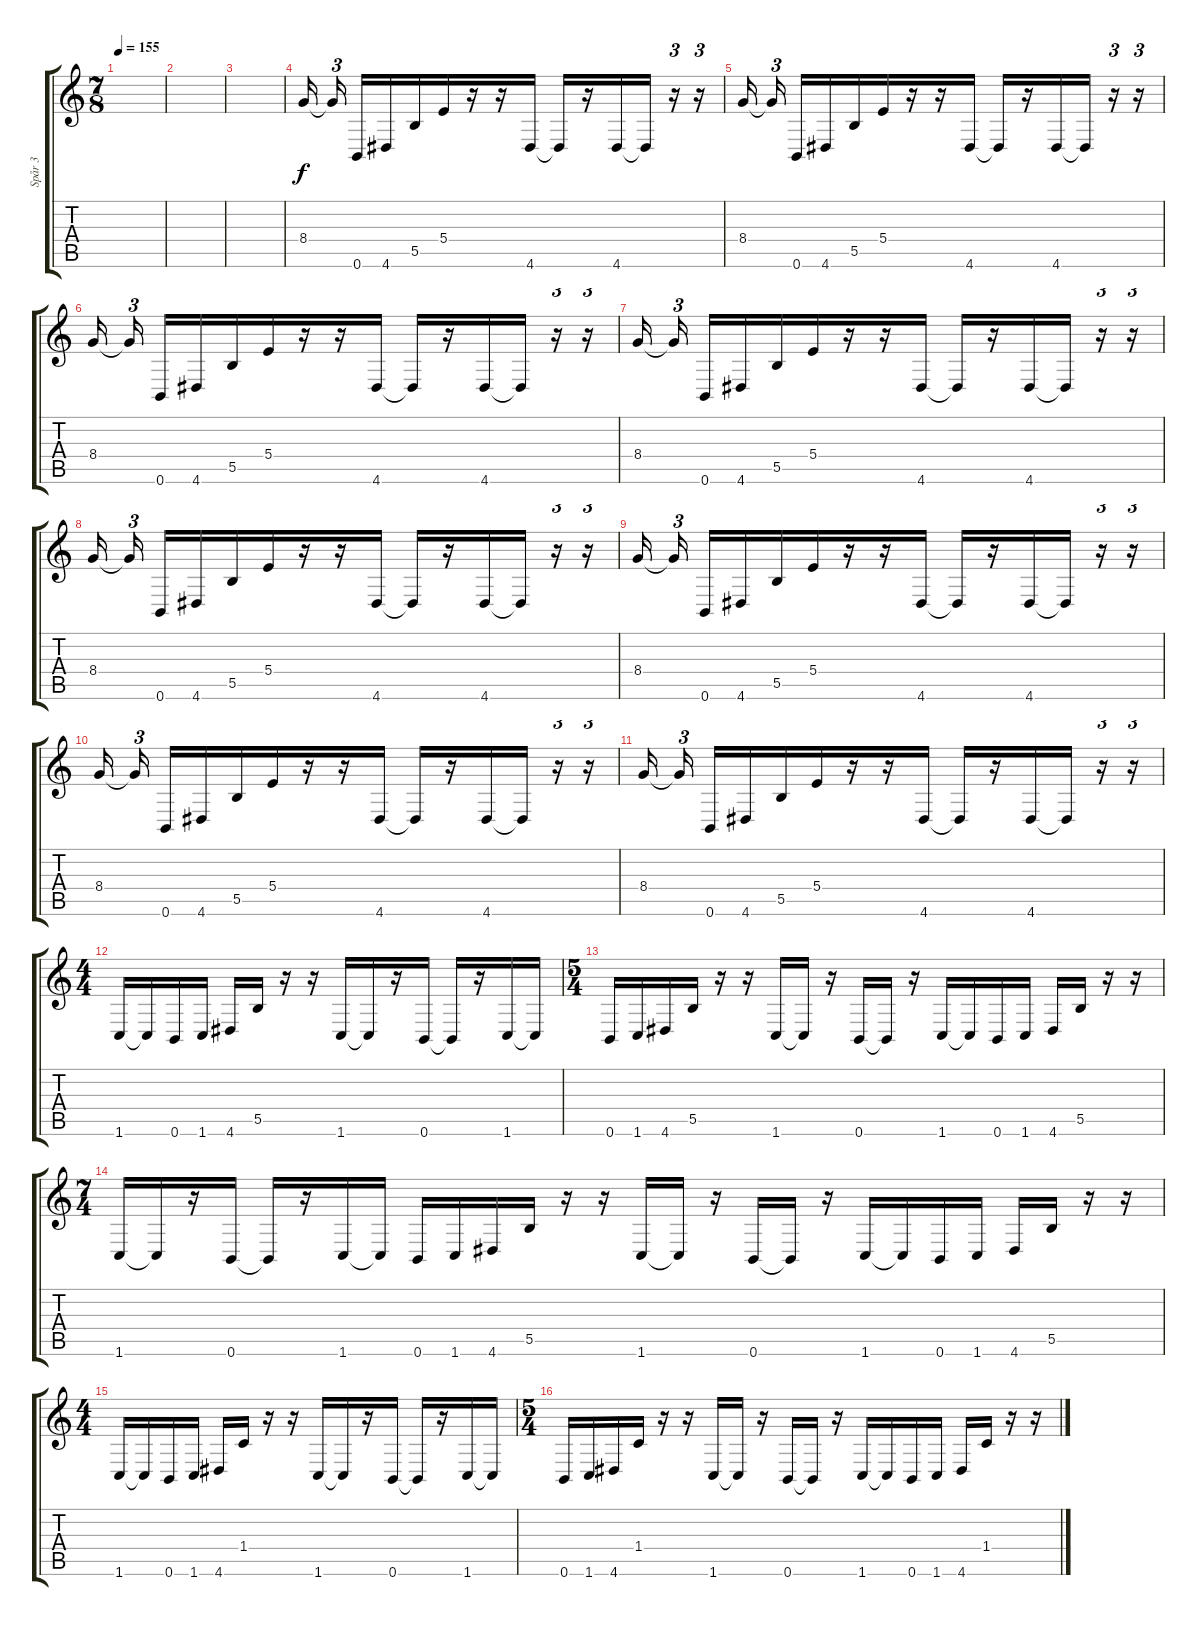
\track ("Spår 3" "Spår 3") {instrument electricbasspick}
\staff {score tabs}
\tuning (Db4 Ab3 E3 B2 Gb2 B1) {hide}
\ts (7 8)
\tempo 155
\clef g2
\ks c
|
|
|
8.4.16{beam splitsecondary} 8.4{t}.16{tu (3 2)} 0.6.16 4.6.16 5.5.16 5.4.16 r.16 r.16 4.6.16 4.6{t}.16 r.16 4.6.16 4.6{t}.16 r.16{tu (3 2)} r.16{tu (3 2)} |
8.4.16{beam splitsecondary} 8.4{t}.16{tu (3 2)} 0.6.16 4.6.16 5.5.16 5.4.16 r.16 r.16 4.6.16 4.6{t}.16 r.16 4.6.16 4.6{t}.16 r.16{tu (3 2)} r.16{tu (3 2)} |
8.4.16{beam splitsecondary} 8.4{t}.16{tu (3 2)} 0.6.16 4.6.16 5.5.16 5.4.16 r.16 r.16 4.6.16 4.6{t}.16 r.16 4.6.16 4.6{t}.16 r.16{tu (3 2)} r.16{tu (3 2)} |
8.4.16{beam splitsecondary} 8.4{t}.16{tu (3 2)} 0.6.16 4.6.16 5.5.16 5.4.16 r.16 r.16 4.6.16 4.6{t}.16 r.16 4.6.16 4.6{t}.16 r.16{tu (3 2)} r.16{tu (3 2)} |
8.4.16{beam splitsecondary} 8.4{t}.16{tu (3 2)} 0.6.16 4.6.16 5.5.16 5.4.16 r.16 r.16 4.6.16 4.6{t}.16 r.16 4.6.16 4.6{t}.16 r.16{tu (3 2)} r.16{tu (3 2)} |
8.4.16{beam splitsecondary} 8.4{t}.16{tu (3 2)} 0.6.16 4.6.16 5.5.16 5.4.16 r.16 r.16 4.6.16 4.6{t}.16 r.16 4.6.16 4.6{t}.16 r.16{tu (3 2)} r.16{tu (3 2)} |
8.4.16{beam splitsecondary} 8.4{t}.16{tu (3 2)} 0.6.16 4.6.16 5.5.16 5.4.16 r.16 r.16 4.6.16 4.6{t}.16 r.16 4.6.16 4.6{t}.16 r.16{tu (3 2)} r.16{tu (3 2)} |
8.4.16{beam splitsecondary} 8.4{t}.16{tu (3 2)} 0.6.16 4.6.16 5.5.16 5.4.16 r.16 r.16 4.6.16 4.6{t}.16 r.16 4.6.16 4.6{t}.16 r.16{tu (3 2)} r.16{tu (3 2)} |
\ts (4 4)
1.6.16 1.6{t}.16 0.6.16 1.6.16 4.6.16 5.5.16 r.16 r.16 1.6.16 1.6{t}.16 r.16 0.6.16 0.6{t}.16 r.16 1.6.16 1.6{t}.16 |
\ts (5 4)
0.6.16 1.6.16 4.6.16 5.5.16 r.16 r.16 1.6.16 1.6{t}.16 r.16 0.6.16 0.6{t}.16 r.16 1.6.16 1.6{t}.16 0.6.16 1.6.16 4.6.16 5.5.16 r.16 r.16 |
\ts (7 4)
1.6.16 1.6{t}.16 r.16 0.6.16 0.6{t}.16 r.16 1.6.16 1.6{t}.16 0.6.16 1.6.16 4.6.16 5.5.16 r.16 r.16 1.6.16 1.6{t}.16 r.16 0.6.16 0.6{t}.16 r.16 1.6.16 1.6{t}.16 0.6.16 1.6.16 4.6.16 5.5.16 r.16 r.16 |
\ts (4 4)
1.6.16 1.6{t}.16 0.6.16 1.6.16 4.6.16 1.4.16 r.16 r.16 1.6.16 1.6{t}.16 r.16 0.6.16 0.6{t}.16 r.16 1.6.16 1.6{t}.16 |
\ts (5 4)
0.6.16 1.6.16 4.6.16 1.4.16 r.16 r.16 1.6.16 1.6{t}.16 r.16 0.6.16 0.6{t}.16 r.16 1.6.16 1.6{t}.16 0.6.16 1.6.16 4.6.16 1.4.16 r.16 r.16
